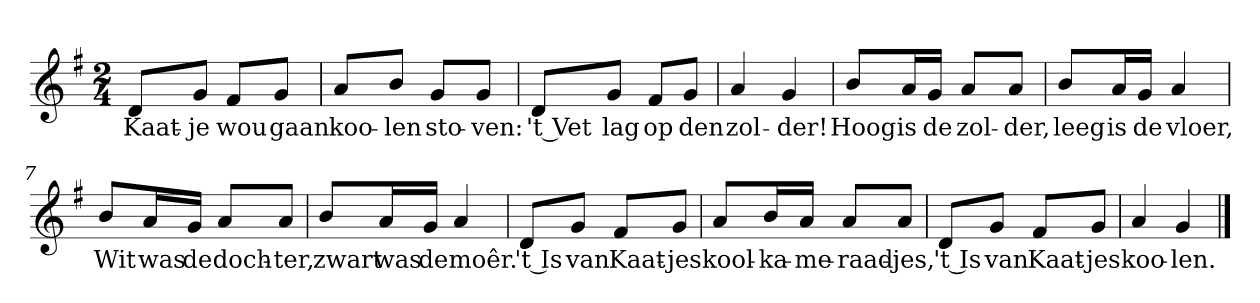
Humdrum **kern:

**kern	**text
*part1	*part1
*staff1	*staff1
*clefG2	*
*k[f#]	*
*G:	*
*M2/4	*
*MM120	*
=1	=1
8d/L	Kaat-
8g/J	-je
8f#/L	wou
8g/J	gaan
=2	=2
8a/L	koo-
8b/J	-len
8g/L	sto-
8g/J	-ven:
=3	=3
8d/L	't Vet
8g/J	lag
8f#/L	op
8g/J	den
=4	=4
4a	zol-
4g	-der!
=5	=5
8b/L	Hoog
16a/L	is
16g/JJ	de
8a/L	zol-
8a/J	-der,
=6	=6
8b/L	leeg
16a/L	is
16g/JJ	de
4a	vloer,
=7	=7
8b/L	Wit
16a/L	was
16g/JJ	de
8a/L	doch-
8a/J	-ter,
=8	=8
8b/L	zwart
16a/L	was
16g/JJ	de
4a	moêr.
=9	=9
8d/L	't Is
8g/J	van
8f#/L	Kaat-
8g/J	-jes
=10	=10
8a/L	kool-
16b/L	-ka-
16a/JJ	-me-
8a/L	-raad-
8a/J	-jes,
=11	=11
8d/L	't Is
8g/J	van
8f#/L	Kaat-
8g/J	-jes
=12	=12
4a	koo-
4g	-len.
==	==
*-	*-
